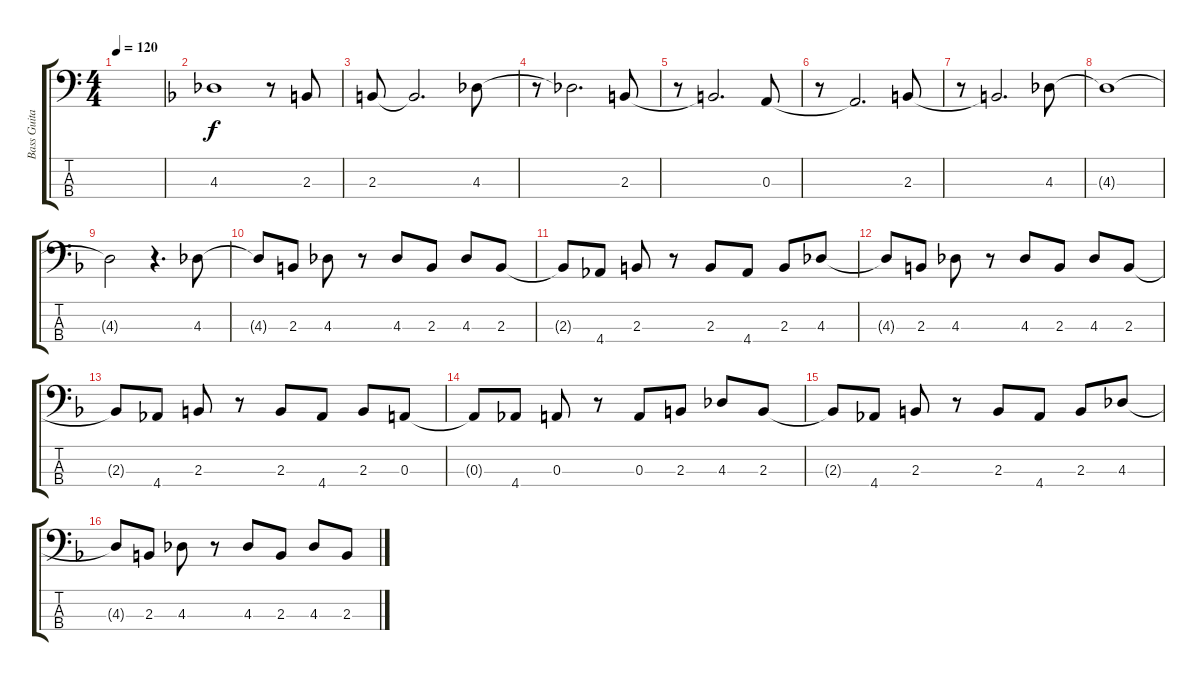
\track ("Bass Guitar" "Bass Guita") {instrument electricbassfinger}
\staff {score tabs}
\tuning (G2 D2 A1 E1) {hide}
\ts (4 4)
\tempo 120
\clef f4
\ks c
|
\ks f
4.3.1 r.8 2.3.8 |
2.3.8 2.3{t}.2{d} 4.3.8 |
r.8 4.3{t}.2{d} 2.3.8 |
r.8 2.3{t}.2{d} 0.3.8 |
r.8 0.3{t}.2{d} 2.3.8 |
r.8 2.3{t}.2{d} 4.3.8 |
4.3{t}.1 |
4.3{t}.2 r.4{d} 4.3.8 |
4.3{t}.8 2.3.8 4.3.8 r.8 4.3.8 2.3.8 4.3.8 2.3.8 |
2.3{t}.8 4.4.8 2.3.8 r.8 2.3.8 4.4.8 2.3.8 4.3.8 |
4.3{t}.8 2.3.8 4.3.8 r.8 4.3.8 2.3.8 4.3.8 2.3.8 |
2.3{t}.8 4.4.8 2.3.8 r.8 2.3.8 4.4.8 2.3.8 0.3.8 |
0.3{t}.8 4.4.8 0.3.8 r.8 0.3.8 2.3.8 4.3.8 2.3.8 |
2.3{t}.8 4.4.8 2.3.8 r.8 2.3.8 4.4.8 2.3.8 4.3.8 |
4.3{t}.8 2.3.8 4.3.8 r.8 4.3.8 2.3.8 4.3.8 2.3.8
